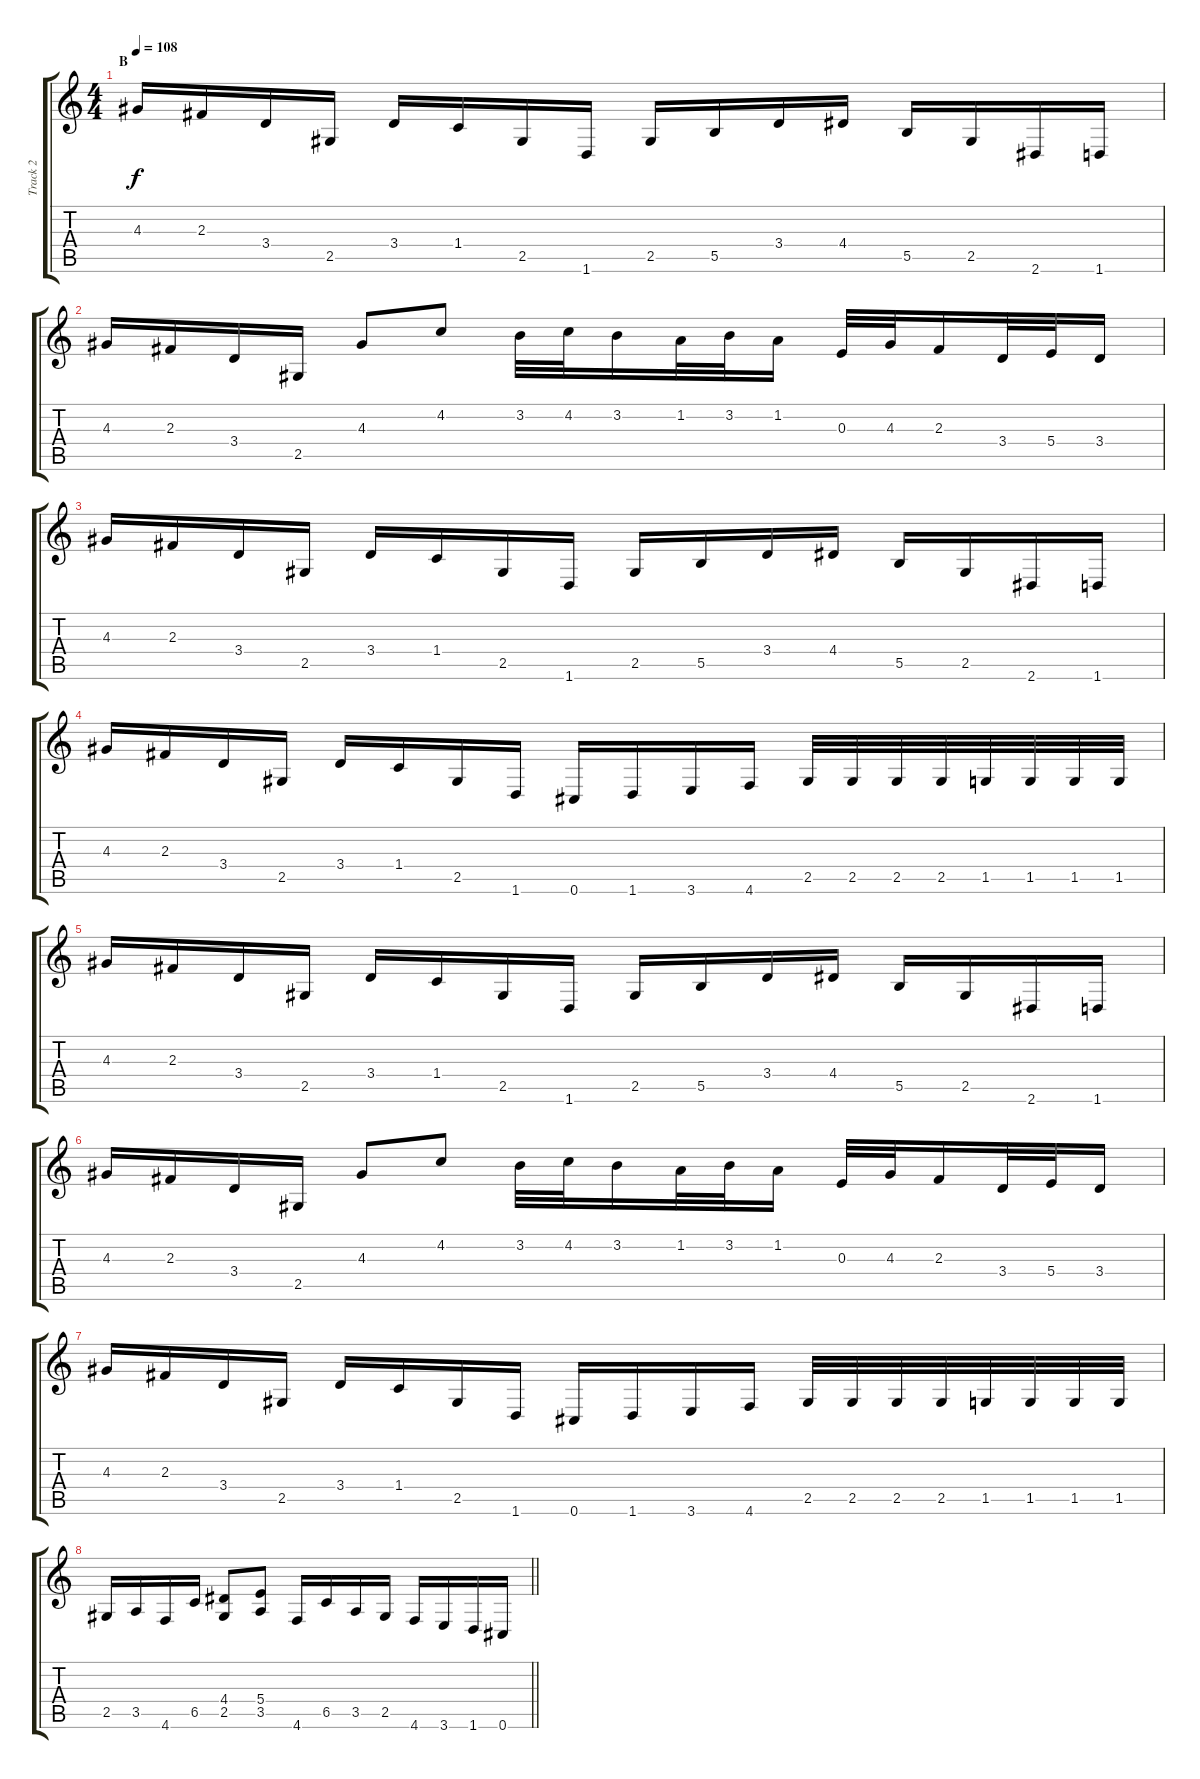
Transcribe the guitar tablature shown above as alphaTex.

\track ("Track 2" "Track 2") {instrument distortionguitar}
\staff {score tabs}
\tuning (Db4 Ab3 E3 B2 Gb2 Db2) {hide}
\ts (4 4)
\section ("" "B")
\tempo 108
\clef g2
\ks c
4.3.16{dy f} 2.3.16 3.4.16 2.5.16 3.4.16 1.4.16 2.5.16 1.6.16 2.5.16 5.5.16 3.4.16 4.4.16 5.5.16 2.5.16 2.6.16 1.6.16 |
4.3.16 2.3.16 3.4.16 2.5.16 4.3.8 4.2.8 3.2.32 4.2.32 3.2.16 1.2.32 3.2.32 1.2.16 0.3.32 4.3.32 2.3.16 3.4.32 5.4.32 3.4.16 |
4.3.16 2.3.16 3.4.16 2.5.16 3.4.16 1.4.16 2.5.16 1.6.16 2.5.16 5.5.16 3.4.16 4.4.16 5.5.16 2.5.16 2.6.16 1.6.16 |
4.3.16 2.3.16 3.4.16 2.5.16 3.4.16 1.4.16 2.5.16 1.6.16 0.6.16 1.6.16 3.6.16 4.6.16 2.5.32 2.5.32 2.5.32 2.5.32 1.5.32 1.5.32 1.5.32 1.5.32 |
4.3.16 2.3.16 3.4.16 2.5.16 3.4.16 1.4.16 2.5.16 1.6.16 2.5.16 5.5.16 3.4.16 4.4.16 5.5.16 2.5.16 2.6.16 1.6.16 |
4.3.16 2.3.16 3.4.16 2.5.16 4.3.8 4.2.8 3.2.32 4.2.32 3.2.16 1.2.32 3.2.32 1.2.16 0.3.32 4.3.32 2.3.16 3.4.32 5.4.32 3.4.16 |
4.3.16 2.3.16 3.4.16 2.5.16 3.4.16 1.4.16 2.5.16 1.6.16 0.6.16 1.6.16 3.6.16 4.6.16 2.5.32 2.5.32 2.5.32 2.5.32 1.5.32 1.5.32 1.5.32 1.5.32 |
\barLineRight lightlight
2.5.16 3.5.16 4.6.16 6.5.16 (4.4 2.5).8 (5.4 3.5).8 4.6.16 6.5.16 3.5.16 2.5.16 4.6.16 3.6.16 1.6.16 0.6.16
